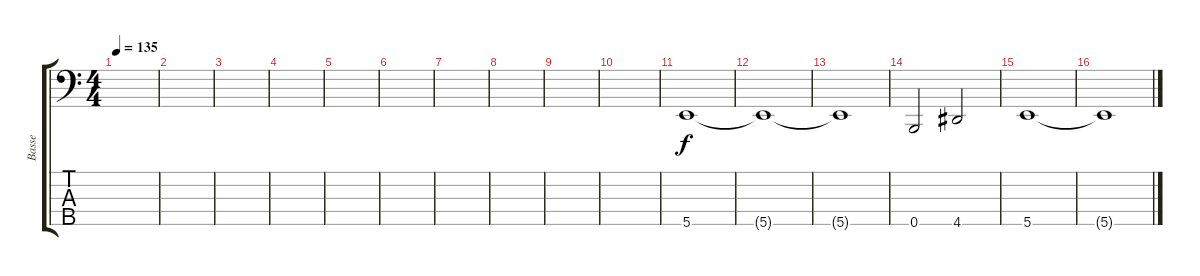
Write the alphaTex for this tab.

\track ("Basse" "Basse") {instrument electricbasspick}
\staff {score tabs}
\tuning (G2 D2 A1 E1 B0) {hide}
\ts (4 4)
\tempo 135
\clef f4
\ks c
|
|
|
|
|
|
|
|
|
|
5.5.1 |
5.5{t}.1 |
5.5{t}.1 |
0.5.2 4.5.2 |
5.5.1 |
5.5{t}.1
